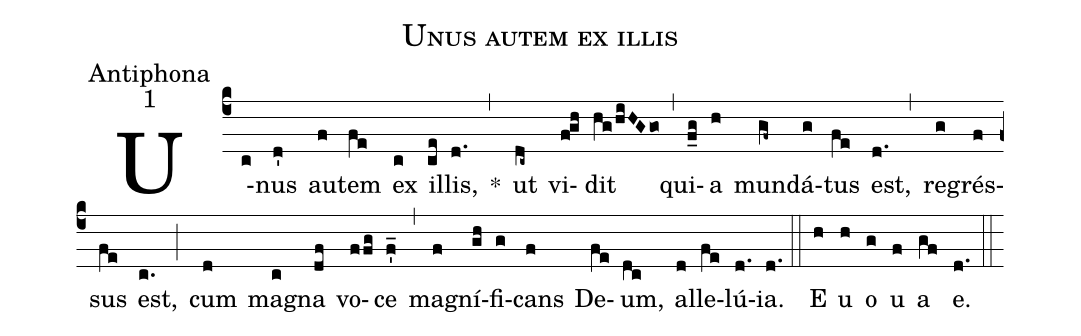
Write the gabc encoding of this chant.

name:Unus autem ex illis;
office-part:Antiphona;
mode:1;
%%
(c4) U(c)nus(d') au(f)tem(fe) ex(c) il(ce)lis,(d.) *(,) ut(dc~) vi(fgh)dit(hg/hiHGgo) (,) qui(f_g)a(h) mun(gf~)dá(g)tus(fe) est,(d.) (,) re(g)grés(f)sus(fe) est,(c.) (;) cum(d) ma(c)gna(df) vo(ffg)ce(f'_) (,) ma(f)gní(gh)fi(g)cans(f) De(fe)um,(dc) al(d)le(fe)lú(d.)ia.(d.) (::) E(h) u(h) o(g) u(f) a(gf) e.(d.) (::)
